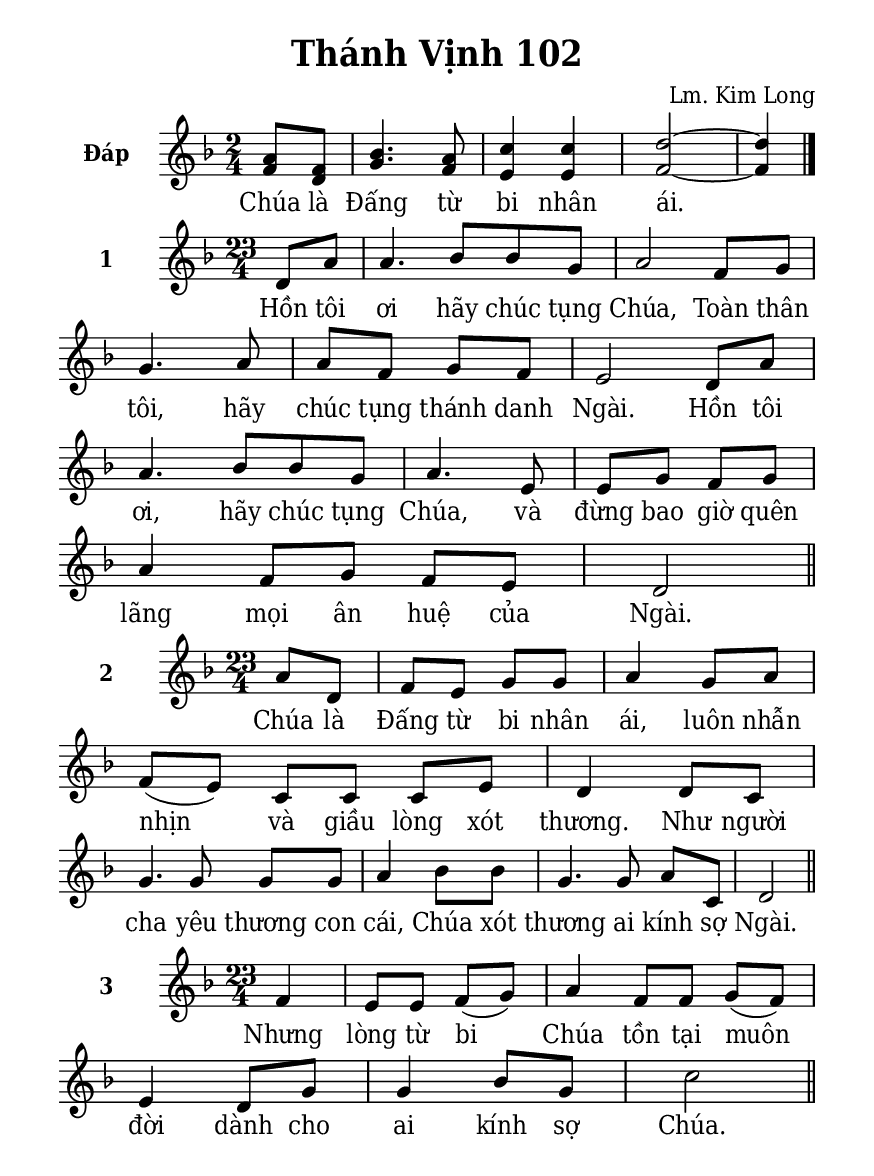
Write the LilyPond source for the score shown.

% Cài đặt chung
\version "2.22.1"
\include "english.ly"

\header {
  title = "Thánh Vịnh 102"
  composer = "Lm. Kim Long"
  %arranger = " "
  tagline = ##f
}

% Nhạc
nhacMauMot = \relative c'' {
  \key f \major
  \time 2/4
  \partial 4
  <<
    {
      a8 f |
      bf4. a8 |
      c4 c |
      d2 ~ |
      d4 \bar "|."
    }
    {
      f,8 d |
      g4. f8 |
      e4 e |
      f2 ~ |
      f4
    }
  >>
}

nhacMauHai = \relative c' {
  \key f \major
  \time 23/4
  \partial 4 d8 a' |
  \override Staff.TimeSignature.break-visibility = #all-invisible
  \time 3/4
  a4. bf8 bf g |
  a2 f8 g |
  \time 2/4
  g4. a8 |
  a f g f |
  \time 3/4
  e2 d8 a' |
  a4. bf8 bf g |
  \time 2/4
  a4. e8 |
  e g f g |
  \time 3/4
  a4 f8 [g] f [e] |
  d2 \bar "||"
}

nhacMauBa = \relative c'' {
  \key f \major
  \time 23/4
  \partial 4 a8 d, |
  \override Staff.TimeSignature.break-visibility = #all-invisible
  \time 2/4
  f e g g |
  a4 g8 a |
  \time 3/4
  f ([e]) c [c] c [e] |
  \time 2/4
  d4 d8 c |
  \time 3/4
  g'4. g8 g [g] |
  \time 2/4
  a4 bf8 bf |
  \time 3/4
  g4. g8 a [c,] |
  d2 \bar "||"
}

nhacMauBon = \relative c' {
  \key f \major
  \time 23/4
  \partial 4 f4 |
  \override Staff.TimeSignature.break-visibility = #all-invisible
  \time 2/4
  e8 e f (g) |
  \time 3/4
  a4 f8 [f] g ([f]) |
  \time 2/4
  e4 d8 g |
  g4 bf8 g |
  c2 \bar "||"
}

% Lời
loiMauMot = \lyricmode {
  Chúa là Đấng từ bi nhân ái.
}

loiMauHai = \lyricmode {
  Hồn tôi ơi hãy chúc tụng Chúa,
  Toàn thân tôi, hãy chúc tụng thánh danh Ngài.
  Hồn tôi ơi, hãy chúc tụng Chúa,
  và đừng bao giờ quên lãng mọi ân huệ của Ngài.
}

loiMauBa = \lyricmode {
  Chúa là Đấng từ bi nhân ái,
  luôn nhẫn nhịn và giầu lòng xót thương.
  Như người cha yêu thương con cái,
  Chúa xót thương ai kính sợ Ngài.
}

loiMauBon = \lyricmode {
  Nhưng lòng từ bi Chúa tồn tại muôn đời
  dành cho ai kính sợ Chúa.
}

% Dàn trang
\paper {
  #(set-paper-size "a5")
  top-margin = 10\mm
  bottom-margin = 10\mm
  left-margin = 10\mm
  right-margin = 10\mm
  indent = #0
  #(define fonts
	 (make-pango-font-tree "Deja Vu Serif Condensed"
	 		       "Deja Vu Serif Condensed"
			       "Deja Vu Serif Condensed"
			       (/ 20 20)))
  print-page-number = ##f
  page-count = 1
}

\score {
  <<
    \new Staff \with {
      instrumentName = \markup { \bold "Đáp" }}<<
        \clef treble
        \new Voice = beSop {
          \nhacMauMot
        }
      \new Lyrics \lyricsto beSop \loiMauMot
    >>
  >>
  \layout {
    indent = 17
    \override Lyrics.LyricSpace.minimum-distance = #0.7
    \override Score.BarNumber.break-visibility = ##(#f #f #f)
    \override Score.SpacingSpanner.uniform-stretching = ##t
    ragged-last = ##f
  }
}

\score {
  <<
    \new Staff \with {
      instrumentName = \markup { \bold "1" }}<<
        \clef treble
        \new Voice = beSop {
          \nhacMauHai
        }
      \new Lyrics \lyricsto beSop \loiMauHai
    >>
  >>
  \layout {
    indent = 17
    %\override Staff.TimeSignature.transparent = ##t
    \override Lyrics.LyricSpace.minimum-distance = #0.7
    \override Score.BarNumber.break-visibility = ##(#f #f #f)
    \override Score.SpacingSpanner.uniform-stretching = ##t
    ragged-last = ##f
  }
}

\score {
  <<
    \new Staff \with {
      instrumentName = \markup { \bold "2" }}<<
        \clef treble
        \new Voice = beSop {
          \nhacMauBa
        }
      \new Lyrics \lyricsto beSop \loiMauBa
    >>
  >>
  \layout {
    indent = 17
    %\override Staff.TimeSignature.transparent = ##t
    \override Lyrics.LyricSpace.minimum-distance = #0.7
    \override Score.BarNumber.break-visibility = ##(#f #f #f)
    \override Score.SpacingSpanner.uniform-stretching = ##t
    ragged-last = ##f
  }
}

\score {
  <<
    \new Staff \with {
      instrumentName = \markup { \bold "3" }}<<
        \clef treble
        \new Voice = beSop {
          \nhacMauBon
        }
      \new Lyrics \lyricsto beSop \loiMauBon
    >>
  >>
  \layout {
    indent = 17
    %\override Staff.TimeSignature.transparent = ##t
    \override Lyrics.LyricSpace.minimum-distance = #0.7
    \override Score.BarNumber.break-visibility = ##(#f #f #f)
    \override Score.SpacingSpanner.uniform-stretching = ##t
    ragged-last = ##f
  }
}
